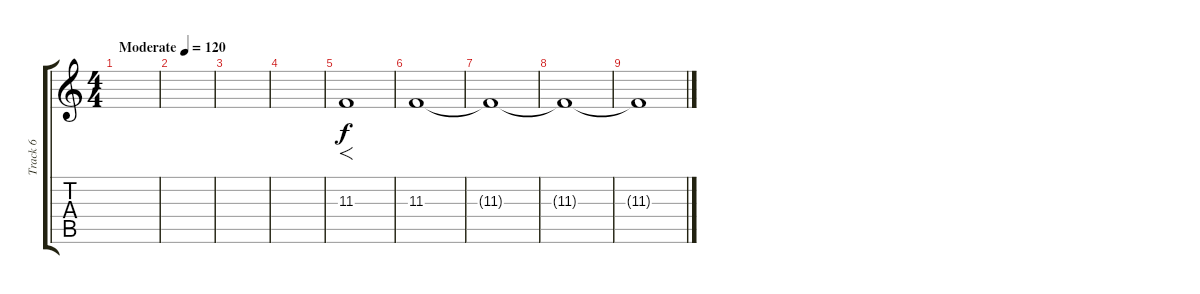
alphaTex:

\track ("Track 6" "Track 6") {instrument fx2soundtrack}
\staff {score tabs}
\tuning (Eb4 Bb3 Gb3 Db3 Ab2 Eb2) {hide}
\ts (4 4)
\tempo (120 "Moderate")
\clef g2
\ks c
|
|
|
|
11.3.1{f} |
11.3.1 |
11.3{t}.1 |
11.3{t}.1 |
11.3{t}.1
